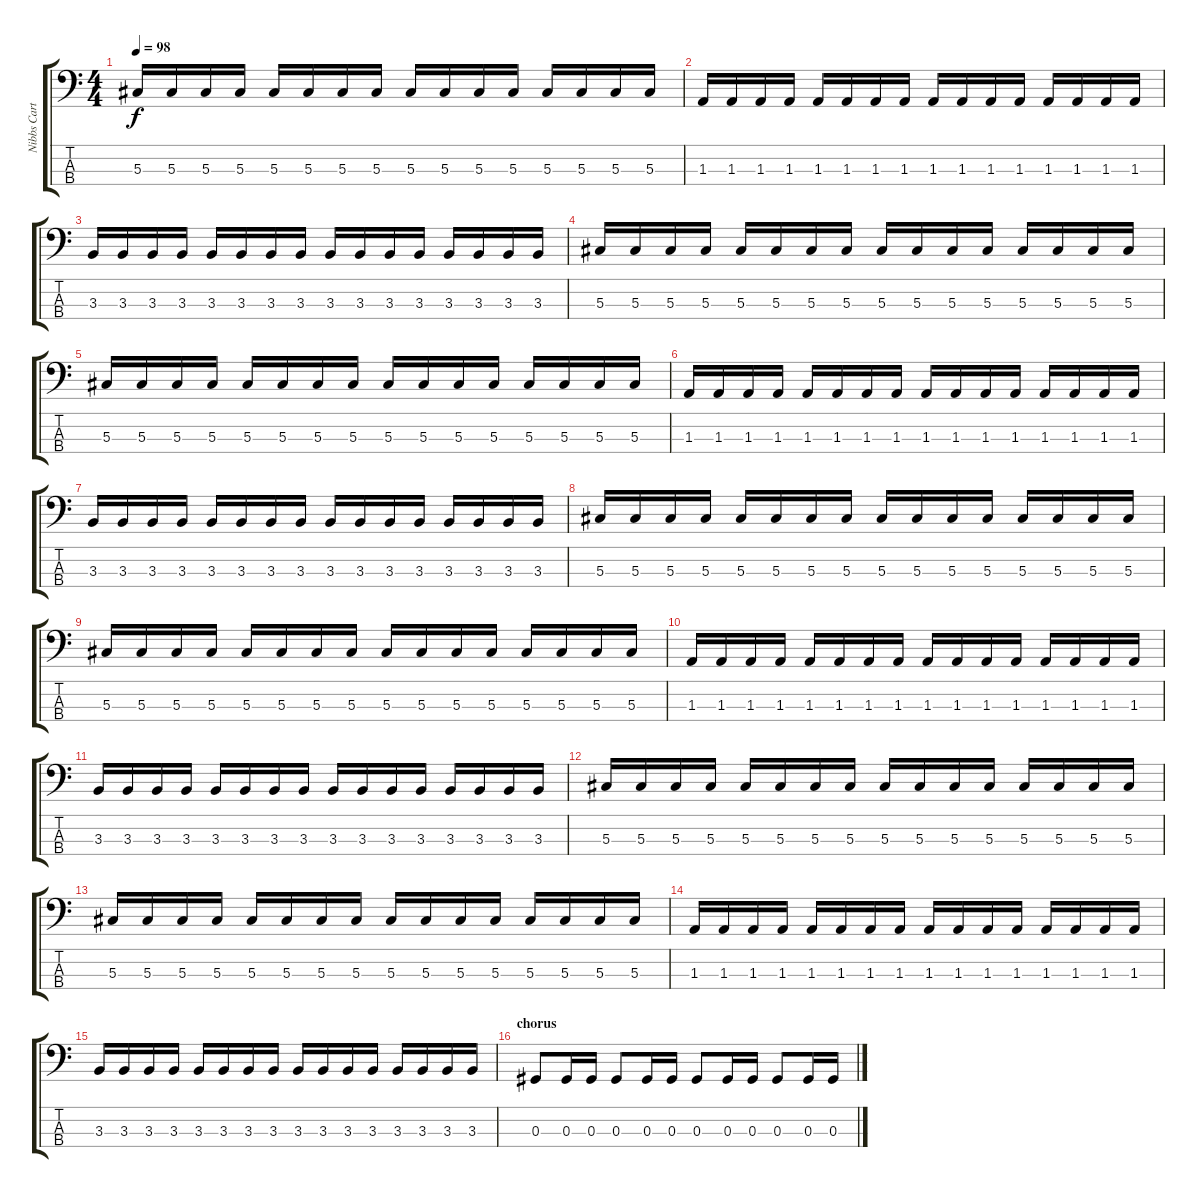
\track ("Nibbs Carter" "Nibbs Cart") {instrument electricbassfinger}
\staff {score tabs}
\tuning (Gb2 Db2 Ab1 Eb1) {hide}
\ts (4 4)
\tempo 98
\clef f4
\ks c
5.3.16{dy f} 5.3.16 5.3.16 5.3.16 5.3.16 5.3.16 5.3.16 5.3.16 5.3.16 5.3.16 5.3.16 5.3.16 5.3.16 5.3.16 5.3.16 5.3.16 |
1.3.16 1.3.16 1.3.16 1.3.16 1.3.16 1.3.16 1.3.16 1.3.16 1.3.16 1.3.16 1.3.16 1.3.16 1.3.16 1.3.16 1.3.16 1.3.16 |
3.3.16 3.3.16 3.3.16 3.3.16 3.3.16 3.3.16 3.3.16 3.3.16 3.3.16 3.3.16 3.3.16 3.3.16 3.3.16 3.3.16 3.3.16 3.3.16 |
5.3.16 5.3.16 5.3.16 5.3.16 5.3.16 5.3.16 5.3.16 5.3.16 5.3.16 5.3.16 5.3.16 5.3.16 5.3.16 5.3.16 5.3.16 5.3.16 |
5.3.16 5.3.16 5.3.16 5.3.16 5.3.16 5.3.16 5.3.16 5.3.16 5.3.16 5.3.16 5.3.16 5.3.16 5.3.16 5.3.16 5.3.16 5.3.16 |
1.3.16 1.3.16 1.3.16 1.3.16 1.3.16 1.3.16 1.3.16 1.3.16 1.3.16 1.3.16 1.3.16 1.3.16 1.3.16 1.3.16 1.3.16 1.3.16 |
3.3.16 3.3.16 3.3.16 3.3.16 3.3.16 3.3.16 3.3.16 3.3.16 3.3.16 3.3.16 3.3.16 3.3.16 3.3.16 3.3.16 3.3.16 3.3.16 |
5.3.16 5.3.16 5.3.16 5.3.16 5.3.16 5.3.16 5.3.16 5.3.16 5.3.16 5.3.16 5.3.16 5.3.16 5.3.16 5.3.16 5.3.16 5.3.16 |
5.3.16 5.3.16 5.3.16 5.3.16 5.3.16 5.3.16 5.3.16 5.3.16 5.3.16 5.3.16 5.3.16 5.3.16 5.3.16 5.3.16 5.3.16 5.3.16 |
1.3.16 1.3.16 1.3.16 1.3.16 1.3.16 1.3.16 1.3.16 1.3.16 1.3.16 1.3.16 1.3.16 1.3.16 1.3.16 1.3.16 1.3.16 1.3.16 |
3.3.16 3.3.16 3.3.16 3.3.16 3.3.16 3.3.16 3.3.16 3.3.16 3.3.16 3.3.16 3.3.16 3.3.16 3.3.16 3.3.16 3.3.16 3.3.16 |
5.3.16 5.3.16 5.3.16 5.3.16 5.3.16 5.3.16 5.3.16 5.3.16 5.3.16 5.3.16 5.3.16 5.3.16 5.3.16 5.3.16 5.3.16 5.3.16 |
5.3.16 5.3.16 5.3.16 5.3.16 5.3.16 5.3.16 5.3.16 5.3.16 5.3.16 5.3.16 5.3.16 5.3.16 5.3.16 5.3.16 5.3.16 5.3.16 |
1.3.16 1.3.16 1.3.16 1.3.16 1.3.16 1.3.16 1.3.16 1.3.16 1.3.16 1.3.16 1.3.16 1.3.16 1.3.16 1.3.16 1.3.16 1.3.16 |
3.3.16 3.3.16 3.3.16 3.3.16 3.3.16 3.3.16 3.3.16 3.3.16 3.3.16 3.3.16 3.3.16 3.3.16 3.3.16 3.3.16 3.3.16 3.3.16 |
\section ("" "chorus")
0.3.8 0.3.16 0.3.16 0.3.8 0.3.16 0.3.16 0.3.8 0.3.16 0.3.16 0.3.8 0.3.16 0.3.16
